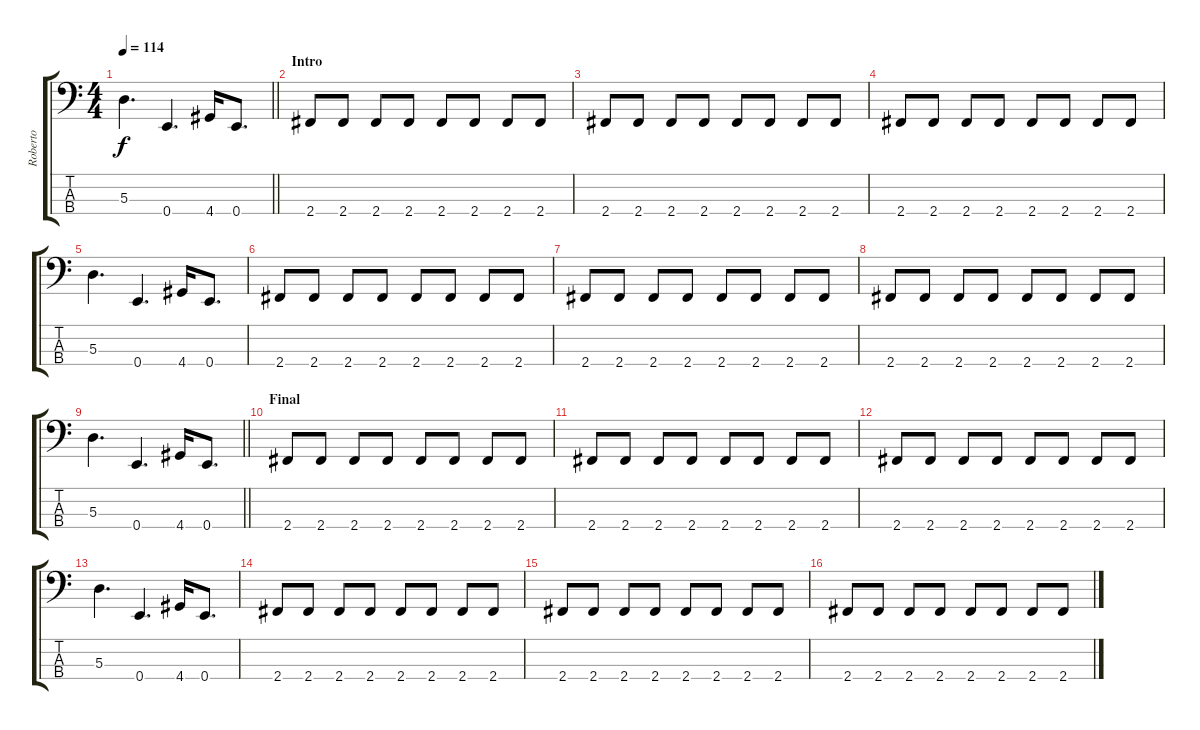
\track ("Roberto" "Roberto") {instrument electricbassfinger}
\staff {score tabs}
\tuning (G2 D2 A1 E1) {hide}
\ts (4 4)
\tempo 114
\clef f4
\barLineRight lightlight
\ks c
5.3.4{d dy f} 0.4.4{d} 4.4.16 0.4.8{d} |
\section ("" "Intro")
2.4.8 2.4.8 2.4.8 2.4.8 2.4.8 2.4.8 2.4.8 2.4.8 |
2.4.8 2.4.8 2.4.8 2.4.8 2.4.8 2.4.8 2.4.8 2.4.8 |
2.4.8 2.4.8 2.4.8 2.4.8 2.4.8 2.4.8 2.4.8 2.4.8 |
5.3.4{d} 0.4.4{d} 4.4.16 0.4.8{d} |
2.4.8 2.4.8 2.4.8 2.4.8 2.4.8 2.4.8 2.4.8 2.4.8 |
2.4.8 2.4.8 2.4.8 2.4.8 2.4.8 2.4.8 2.4.8 2.4.8 |
2.4.8 2.4.8 2.4.8 2.4.8 2.4.8 2.4.8 2.4.8 2.4.8 |
\barLineRight lightlight
5.3.4{d} 0.4.4{d} 4.4.16 0.4.8{d} |
\section ("" "Final")
2.4.8 2.4.8 2.4.8 2.4.8 2.4.8 2.4.8 2.4.8 2.4.8 |
2.4.8 2.4.8 2.4.8 2.4.8 2.4.8 2.4.8 2.4.8 2.4.8 |
2.4.8 2.4.8 2.4.8 2.4.8 2.4.8 2.4.8 2.4.8 2.4.8 |
5.3.4{d} 0.4.4{d} 4.4.16 0.4.8{d} |
2.4.8 2.4.8 2.4.8 2.4.8 2.4.8 2.4.8 2.4.8 2.4.8 |
2.4.8 2.4.8 2.4.8 2.4.8 2.4.8 2.4.8 2.4.8 2.4.8 |
2.4.8 2.4.8 2.4.8 2.4.8 2.4.8 2.4.8 2.4.8 2.4.8
